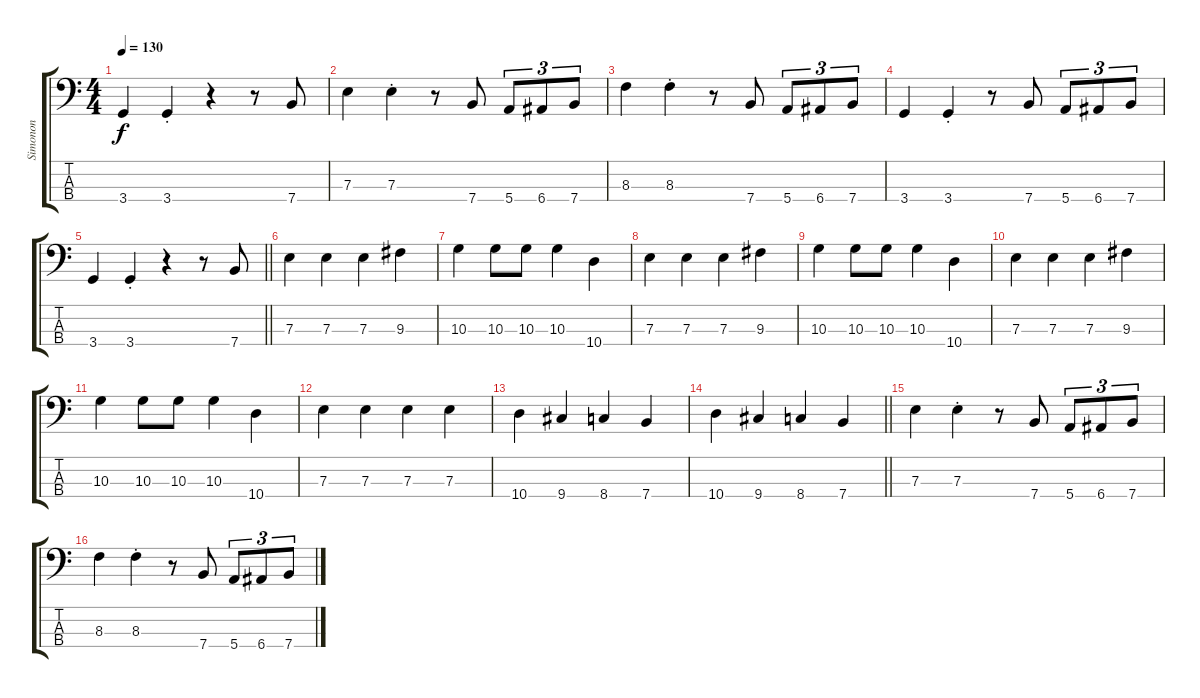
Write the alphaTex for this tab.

\track ("Simonon" "Simonon") {instrument electricbassfinger}
\staff {score tabs}
\tuning (G2 D2 A1 E1) {hide}
\ts (4 4)
\tempo 130
\clef f4
\ks c
3.4.4{dy f} 3.4{st}.4 r.4 r.8 7.4.8 |
7.3.4 7.3{st}.4 r.8 7.4.8 5.4.8{tu (3 2)} 6.4.8{tu (3 2)} 7.4.8{tu (3 2)} |
8.3.4 8.3{st}.4 r.8 7.4.8 5.4.8{tu (3 2)} 6.4.8{tu (3 2)} 7.4.8{tu (3 2)} |
3.4.4 3.4{st}.4 r.8 7.4.8 5.4.8{tu (3 2)} 6.4.8{tu (3 2)} 7.4.8{tu (3 2)} |
\barLineRight lightlight
3.4.4 3.4{st}.4 r.4 r.8 7.4.8 |
7.3.4 7.3.4 7.3.4 9.3.4 |
10.3.4 10.3.8 10.3.8 10.3.4 10.4.4 |
7.3.4 7.3.4 7.3.4 9.3.4 |
10.3.4 10.3.8 10.3.8 10.3.4 10.4.4 |
7.3.4 7.3.4 7.3.4 9.3.4 |
10.3.4 10.3.8 10.3.8 10.3.4 10.4.4 |
7.3.4 7.3.4 7.3.4 7.3.4 |
10.4.4 9.4.4 8.4.4 7.4.4 |
\barLineRight lightlight
10.4.4 9.4.4 8.4.4 7.4.4 |
7.3.4 7.3{st}.4 r.8 7.4.8 5.4.8{tu (3 2)} 6.4.8{tu (3 2)} 7.4.8{tu (3 2)} |
8.3.4 8.3{st}.4 r.8 7.4.8 5.4.8{tu (3 2)} 6.4.8{tu (3 2)} 7.4.8{tu (3 2)}
